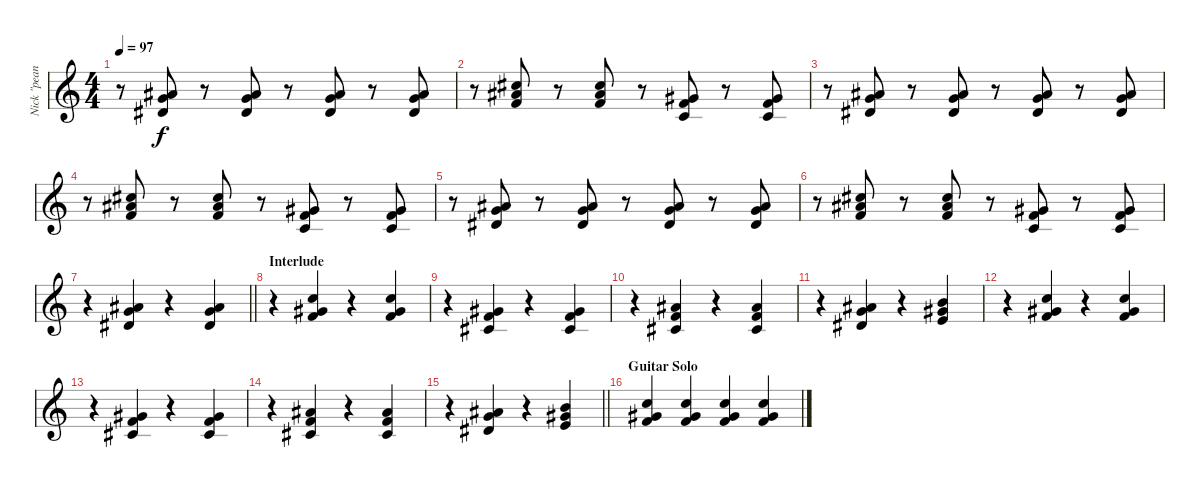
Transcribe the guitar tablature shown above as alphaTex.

\track ("Nick \"peanut\" Baines' keyboard A" "Nick \"pean") {instrument acousticgrandpiano}
\staff {score}
\tuning (E4 B3 G3 D3 A2 D2) {hide}
\ts (4 4)
\tempo 97
\clef g2
\ks c
r.8{dy f} (11.2 12.3 13.4).8 r.8 (11.2 12.3 13.4).8 r.8 (11.2 12.3 13.4).8 r.8 (11.2 12.3 13.4).8 |
r.8 (14.2 15.3 15.4).8 r.8 (14.2 15.3 15.4).8 r.8 (13.3 15.4 15.5).8 r.8 (13.3 15.4 15.5).8 |
r.8 (11.2 12.3 13.4).8 r.8 (11.2 12.3 13.4).8 r.8 (11.2 12.3 13.4).8 r.8 (11.2 12.3 13.4).8 |
r.8 (9.1 11.2 10.3).8 r.8 (9.1 11.2 10.3).8 r.8 (9.2 10.3 10.4).8 r.8 (9.2 10.3 10.4).8 |
r.8 (11.2 12.3 13.4).8 r.8 (11.2 12.3 13.4).8 r.8 (11.2 12.3 13.4).8 r.8 (11.2 12.3 13.4).8 |
r.8 (14.2 15.3 15.4).8 r.8 (14.2 15.3 15.4).8 r.8 (13.3 15.4 15.5).8 r.8 (13.3 15.4 15.5).8 |
\barLineRight lightlight
r.4 (11.2 12.3 13.4).4 r.4 (11.2 12.3 13.4).4 |
\section ("" "Interlude")
r.4 (1.1 9.2 17.3).4 r.4 (1.1 9.2 17.3).4 |
r.4 (1.1 9.2 11.4).4 r.4 (1.1 9.2 11.4).4 |
r.4 (6.1 6.2 6.3).4 r.4 (6.1 6.2 6.3).4 |
r.4 (6.1 8.2 8.3).4 r.4 (7.1 9.2 9.3).4 |
r.4 (1.1 9.2 17.3).4 r.4 (1.1 9.2 17.3).4 |
r.4 (1.1 9.2 11.4).4 r.4 (1.1 9.2 11.4).4 |
r.4 (6.1 6.2 6.3).4 r.4 (6.1 6.2 6.3).4 |
\barLineRight lightlight
r.4 (6.1 8.2 8.3).4 r.4 (7.1 9.2 9.3).4 |
\section ("" "Guitar Solo")
(1.1 9.2 17.3).4 (1.1 9.2 17.3).4 (1.1 9.2 17.3).4 (1.1 9.2 17.3).4
